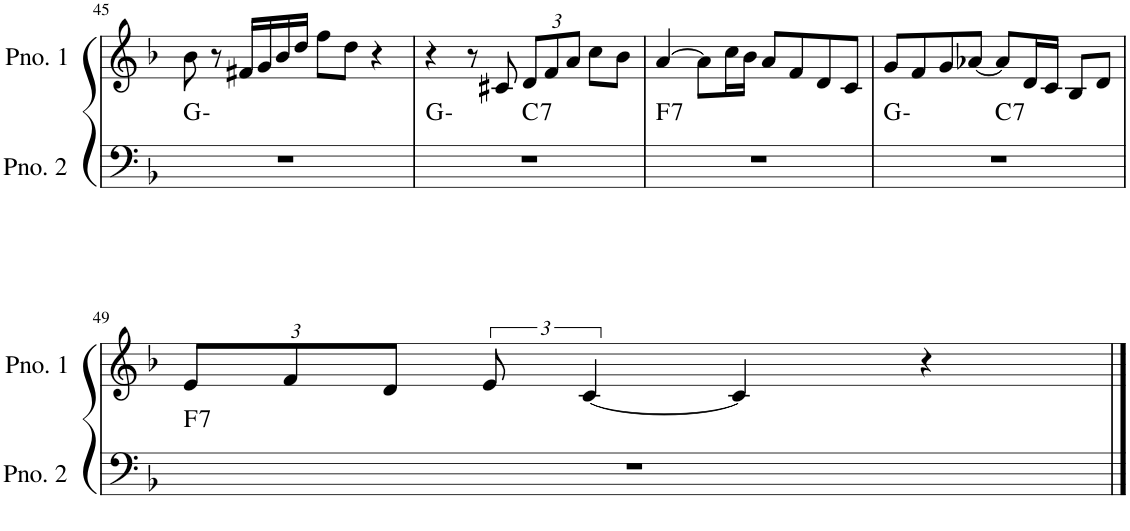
**kern	**harte	**kern
*part2	*part2	*part1
*staff2	*	*staff1
*I"ピアノ 2	*	*I"ピアノ 1
!!LO:PB:g=z
*clefF4	*	*clefG2
*k[b-]	*	*k[b-]
*M4/4	*	*M4/4
=45	=45	=45
1r	G:min	8b-\
.	.	8r
.	.	16f#X/LL
.	.	16g/
.	.	16b-/
.	.	16dd/JJ
.	.	8ff\L
.	.	8dd\J
.	.	4r
=46	=46	=46
*^	*	*
1r	2ryy	G:min	4r
.	.	.	8r
.	.	.	8c#X/
*	*	*	*Xbrackettup
!	!	!LO:H:kt=7	!
.	2ryy	C:7	12d/L
.	.	.	12f/
.	.	.	12a/J
.	.	.	8cc\L
.	.	.	8b-\J
=47	=47	=47	=47
!	!	!LO:H:kt=7	!
*v	*v	*	*
1r	F:7	[4a/
.	.	8a\L]
.	.	16cc\L
.	.	16b-\JJ
.	.	8a/L
.	.	8f/
.	.	8d/
.	.	8c/J
=48	=48	=48
*^	*	*
1r	2ryy	G:min	8g/L
.	.	.	8f/
.	.	.	8g/
.	.	.	[8a-X/J
!	!	!LO:H:kt=7	!
.	2ryy	C:7	8a-/L]
.	.	.	16d/L
.	.	.	16c/JJ
.	.	.	8B-/L
.	.	.	8d/J
!!LO:LB:g=z
=49	=49	=49	=49
!	!	!LO:H:kt=7	!
*v	*v	*	*
1r	F:7	12e/L
.	.	12f/
.	.	12d/J
*	*	*brackettup
.	.	12e/
.	.	[6c/
.	.	4c/]
.	.	4r
==	==	==
*-	*-	*-
